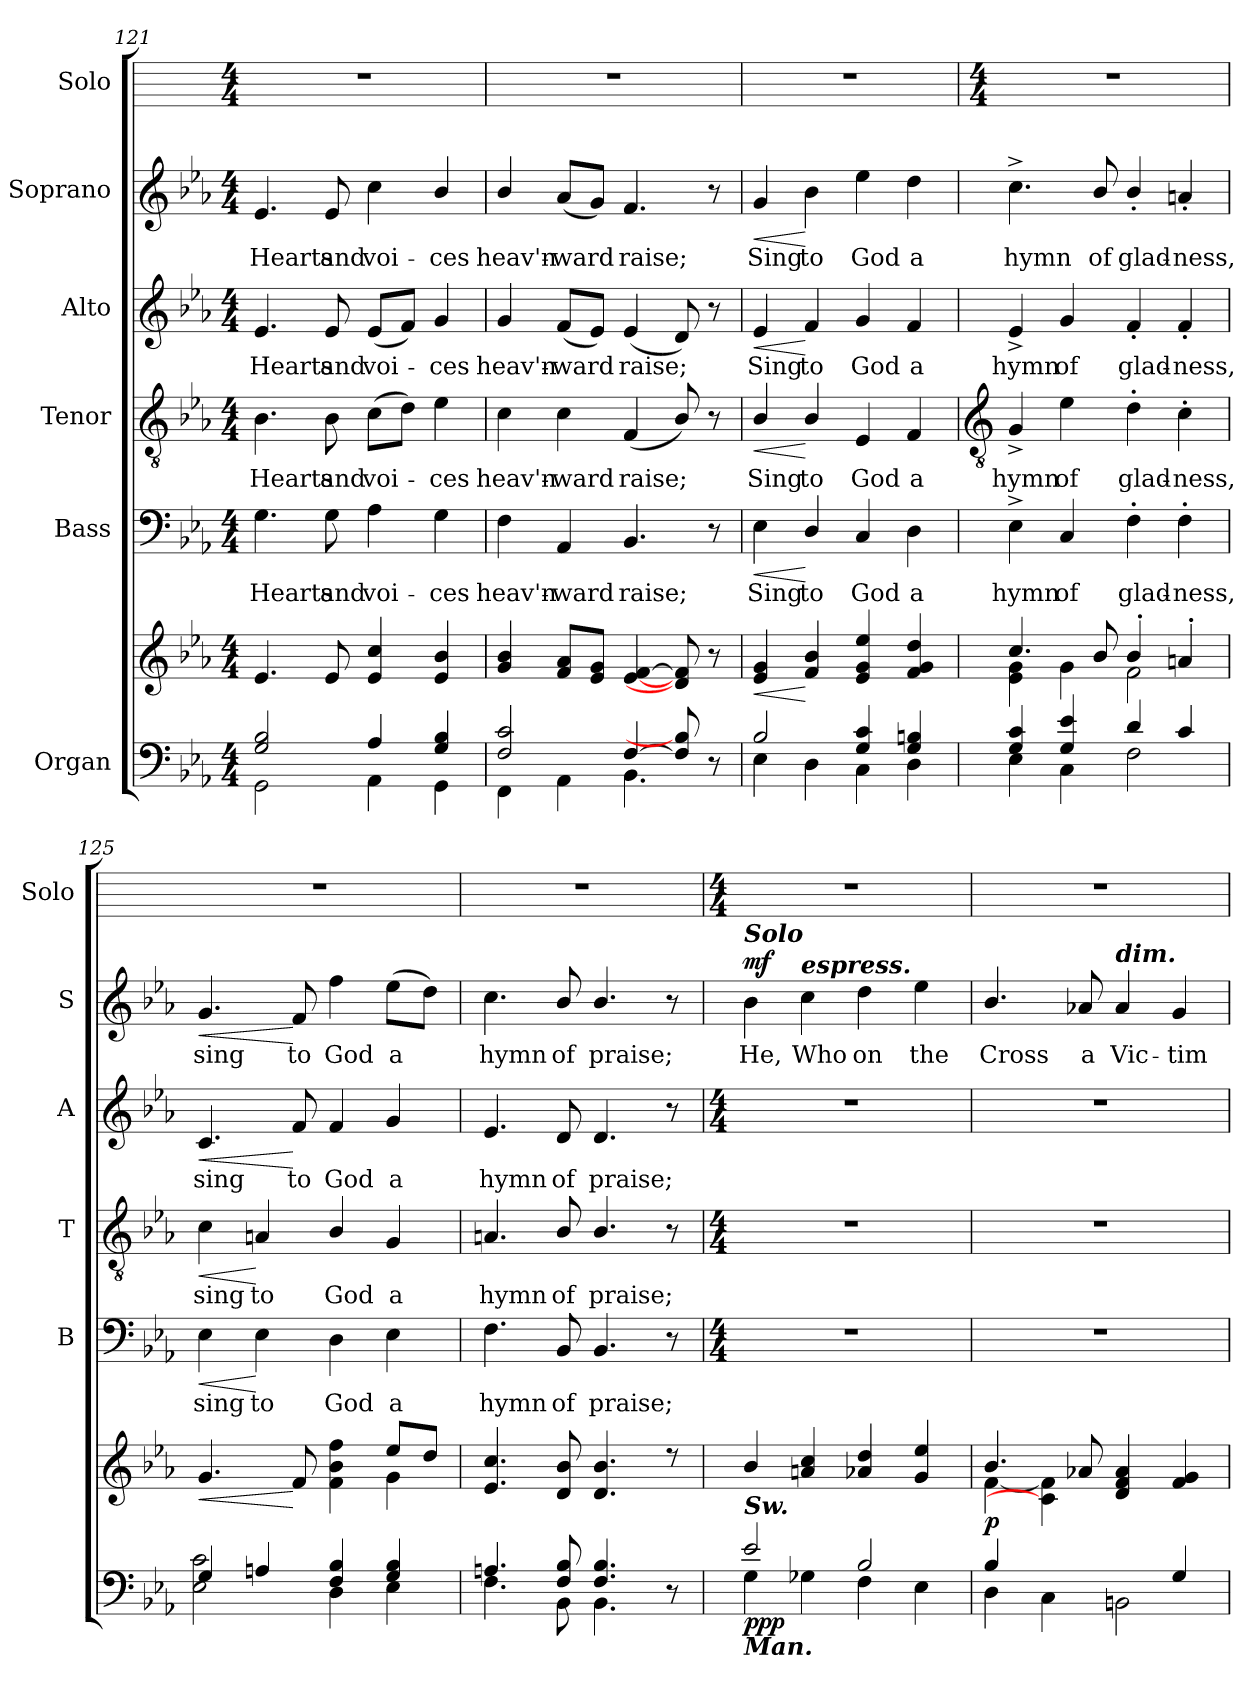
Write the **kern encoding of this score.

**kern	**kern	**dynam	**kern	**text	**dynam	**kern	**text	**dynam	**kern	**text	**dynam	**kern	**text	**dynam	**kern
*part6	*part6	*part6	*part5	*part5	*part5	*part4	*part4	*part4	*part3	*part3	*part3	*part2	*part2	*part2	*part1
*staff7	*staff6	*staff6/7	*staff5	*staff5	*staff5	*staff4	*staff4	*staff4	*staff3	*staff3	*staff3	*staff2	*staff2	*staff2	*staff1
*I"Organ	*	*	*I"Bass	*	*	*I"Tenor	*	*	*I"Alto	*	*	*I"Soprano	*	*	*I"Solo
*	*	*	*I'B	*	*	*I'T	*	*	*I'A	*	*	*I'S	*	*	*I'Solo
*clefF4	*clefG2	*	*clefF4	*	*	*clefGv2	*	*	*clefG2	*	*	*clefG2	*	*	*
*k[b-e-a-]	*k[b-e-a-]	*	*k[b-e-a-]	*	*	*k[b-e-a-]	*	*	*k[b-e-a-]	*	*	*k[b-e-a-]	*	*	*
*E-:	*E-:	*	*E-:	*	*	*E-:	*	*	*E-:	*	*	*E-:	*	*	*
*M4/4	*M4/4	*	*M4/4	*	*	*M4/4	*	*	*M4/4	*	*	*M4/4	*	*	*M4/4
=121	=121	=121	=121	=121	=121	=121	=121	=121	=121	=121	=121	=121	=121	=121	=121
*^	*	*	*	*	*	*	*	*	*	*	*	*	*	*	*
!	!	!	!	!	!LO:LY:b	!	!	!LO:LY:b	!	!	!LO:LY:b	!	!	!LO:LY:b	!	!
2G/ 2B-/	2GG\	4.e-	.	4.G	Hearts	.	4.B-	Hearts	.	4.e-	Hearts	.	4.e-	Hearts	.	1r
!	!	!	!	!	!LO:LY:b	!	!	!LO:LY:b	!	!	!LO:LY:b	!	!	!LO:LY:b	!	!
.	.	8e-	.	8G	and	.	8B-	and	.	8e-	and	.	8e-	and	.	.
!	!	!	!	!	!LO:LY:b	!	!	!LO:LY:b	!	!	!LO:LY:b	!	!	!LO:LY:b	!	!
4A-/	4AA-\	4e- 4cc	.	4A-	voi-	.	(>8cL	voi-	.	(<8e-L	voi-	.	4cc	voi-	.	.
.	.	.	.	.	.	.	8dJ)	.	.	8fJ)	.	.	.	.	.	.
!	!	!	!	!	!LO:LY:b	!	!	!LO:LY:b	!	!	!LO:LY:b	!	!	!LO:LY:b	!	!
4G/ 4B-/	4GG\	4e-/ 4b-/	.	4G\	-ces	.	4e-	ces	.	4g	ces	.	4b-/	-ces	.	.
=122	=122	=122	=122	=122	=122	=122	=122	=122	=122	=122	=122	=122	=122	=122	=122	=122
!	!	!	!	!	!LO:LY:b	!	!	!LO:LY:b	!	!	!LO:LY:b	!	!	!LO:LY:b	!	!
2F/ 2c/	4FF\	4g/ 4b-/	.	4F\	heav'n-	.	4c	heav'n-	.	4g	heav'n-	.	4b-/	heav'n-	.	1r
!	!	!	!	!	!LO:LY:b	!	!	!LO:LY:b	!	!	!LO:LY:b	!	!	!LO:LY:b	!	!
.	4AA-\	8f 8a-L	.	4AA-	-ward	.	4c	-ward	.	(<8fL	-ward	.	(<8a-L	-ward	.	.
.	.	8e- 8gJ	.	.	.	.	.	.	.	8e-J)	.	.	8gJ)	.	.	.
!	!	!	!	!	!LO:LY:b	!	!	!LO:LY:b	!	!	!LO:LY:b	!	!	!LO:LY:b	!	!
[4F/	4.BB-\	[4e- [4f	.	4.BB-	raise;	.	(<4F	raise;	.	(<4e-	raise;	.	4.f	raise;	.	.
8F/] 8B-/]	.	8d] 8f]	.	.	.	.	8B-/)	.	.	8d)	.	.	.	.	.	.
8ryy	8r	8r	.	8r	.	.	8r	.	.	8r	.	.	8r	.	.	.
=123	=123	=123	=123	=123	=123	=123	=123	=123	=123	=123	=123	=123	=123	=123	=123	=123
!	!	!	!LO:HP:b	!	!LO:LY:b	!LO:HP:b	!	!LO:LY:b	!LO:HP:b	!	!LO:LY:b	!LO:HP:b	!	!LO:LY:b	!LO:HP:b	!
2B-/	4E-\	4e- 4g	<	4E-	Sing	<	4B-/	Sing	<	4e-	Sing	<	4g	Sing	<	1r
!	!	!	!	!	!LO:LY:b	!	!	!LO:LY:b	!	!	!LO:LY:b	!	!	!LO:LY:b	!	!
.	4D\	4f 4b-	[	4D/	to	[	4B-/	to	[	4f	to	[	4b-	to	[	.
!	!	!	!	!	!LO:LY:b	!	!	!LO:LY:b	!	!	!LO:LY:b	!	!	!LO:LY:b	!	!
4G/ 4c/	4C\	4e- 4g 4ee-	.	4C	God	.	4E-	God	.	4g	God	.	4ee-	God	.	.
!	!	!	!	!	!LO:LY:b	!	!	!LO:LY:b	!	!	!LO:LY:b	!	!	!LO:LY:b	!	!
4G/ 4Bn/	4D\	4f 4g 4dd	.	4D	a	.	4F	a	.	4f	a	.	4dd	a	.	.
!!LO:LB:g=z
=124	=124	=124	=124	=124	=124	=124	=124	=124	=124	=124	=124	=124	=124	=124	=124	=124
*	*	*	*	*	*	*	*clefGv2	*	*	*	*	*	*	*	*	*
*	*	*	*	*	*	*	*	*	*	*	*	*	*	*	*	*M4/4
*	*	*^	*	*	*	*	*	*	*	*	*	*	*	*	*	*
!	!	!	!	!	!	!LO:LY:b	!	!	!LO:LY:b	!	!	!LO:LY:b	!	!	!LO:LY:b	!	!
4G/ 4c/	4E-\	4.cc/	4e-\ 4g\	.	4E-^	hymn	.	4G^	hymn	.	4e-^	hymn	.	4.cc^	hymn	.	1r
!	!	!	!	!	!	!LO:LY:b	!	!	!LO:LY:b	!	!	!LO:LY:b	!	!	!	!	!
4G/ 4e-/	4C\	.	4g\	.	4C/	of	.	4e-\	of	.	4g/	of	.	.	.	.	.
!	!	!	!	!	!	!	!	!	!	!	!	!	!	!	!LO:LY:b	!	!
.	.	8b-/	.	.	.	.	.	.	.	.	.	.	.	8b-/	of	.	.
!	!	!	!	!	!	!LO:LY:b	!	!	!LO:LY:b	!	!	!LO:LY:b	!	!	!LO:LY:b	!	!
4d/	2F\	4b-'/	2f\	.	4F'\	glad-	.	4d'\	glad-	.	4f'/	glad-	.	4b-'/	glad-	.	.
!	!	!	!	!	!	!LO:LY:b	!	!	!LO:LY:b	!	!	!LO:LY:b	!	!	!LO:LY:b	!	!
4c/	.	4an'	.	.	4F'	-ness,	.	4c'	-ness,	.	4f'	-ness,	.	4an'	-ness,	.	.
=125	=125	=125	=125	=125	=125	=125	=125	=125	=125	=125	=125	=125	=125	=125	=125	=125	=125
!	!	!	!	!LO:HP:b	!	!LO:LY:b	!LO:HP:b	!	!LO:LY:b	!LO:HP:b	!	!LO:LY:b	!LO:HP:b	!	!LO:LY:b	!LO:HP:b	!
4G/	2E-\ 2c\	4.g	2.ryy	<	4E-\	sing	<	4c	sing	<	4.c	sing	<	4.g	sing	<	1r
!	!	!	!	!	!	!LO:LY:b	!	!	!LO:LY:b	!	!	!	!	!	!	!	!
4An/	.	.	.	.	4E-	to	[	4An	to	[	.	.	.	.	.	.	.
!	!	!	!	!	!	!	!	!	!	!	!	!LO:LY:b	!	!	!LO:LY:b	!	!
.	.	8f	.	[	.	.	.	.	.	.	8f	to	[	8f	to	[	.
!	!	!	!	!	!	!LO:LY:b	!	!	!LO:LY:b	!	!	!LO:LY:b	!	!	!LO:LY:b	!	!
4F/ 4B-/	4D\	4f 4b- 4ff	.	.	4D	God	.	4B-/	God	.	4f	God	.	4ff	God	.	.
!	!	!	!	!	!	!LO:LY:b	!	!	!LO:LY:b	!	!	!LO:LY:b	!	!	!LO:LY:b	!	!
4G/ 4B-/	4E-\	8ee-/L	4g\	.	4E-	a	.	4G	a	.	4g	a	.	(>8ee-L	a	.	.
.	.	8dd/J	.	.	.	.	.	.	.	.	.	.	.	8ddJ)	.	.	.
=126	=126	=126	=126	=126	=126	=126	=126	=126	=126	=126	=126	=126	=126	=126	=126	=126	=126
!	!	!	!	!	!	!LO:LY:b	!	!	!LO:LY:b	!	!	!LO:LY:b	!	!	!LO:LY:b	!	!
4.An/	4.F\	4.e- 4.cc	1ryy	.	4.F	hymn	.	4.An	hymn	.	4.e-	hymn	.	4.cc	hymn	.	1r
!	!	!	!	!	!	!LO:LY:b	!	!	!LO:LY:b	!	!	!LO:LY:b	!	!	!LO:LY:b	!	!
8F/ 8B-/	8BB-\	8d/ 8b-/	.	.	8BB-/	of	.	8B-/	of	.	8d/	of	.	8b-/	of	.	.
!	!	!	!	!	!	!LO:LY:b	!	!	!LO:LY:b	!	!	!LO:LY:b	!	!	!LO:LY:b	!	!
4.F/ 4.B-/	4.BB-\	4.d/ 4.b-/	.	.	4.BB-/	praise;	.	4.B-/	praise;	.	4.d/	praise;	.	4.b-/	praise;	.	.
8ryy	8r	8r	.	.	8r	.	.	8r	.	.	8r	.	.	8r	.	.	.
!!LO:LB:g=z
=127	=127	=127	=127	=127	=127	=127	=127	=127	=127	=127	=127	=127	=127	=127	=127	=127	=127
*	*	*	*	*	*M4/4	*	*	*M4/4	*	*	*M4/4	*	*	*	*	*	*M4/4
!	!	!	!	!	!	!	!	!	!	!	!	!	!	!LO:TX:a:Bi:t=Solo	!	!	!
!LO:TX:a:Bi:t=Sw.	!	!	!	!	!	!	!	!	!	!	!	!	!	!	!	!	!
!LO:TX:b:Bi:t=Man.	!	!	!	!	!	!	!	!	!	!	!	!	!	!	!	!	!
!	!	!	!	!LO:DY:b=2	!	!	!	!	!	!	!	!	!	!	!LO:LY:b	!	!
!	!	!	!	!LO:DY:n=1:b=2	!	!	!	!	!	!	!	!	!	!	!	!	!
!	!	!	!	!LO:DY:n=2:b	!	!	!	!	!	!	!	!	!	!	!	!LO:DY:b	!
2e-/	4G\	4b-	1ryy	p p p	1r	.	.	1r	.	.	1r	.	.	4b-	He,	mf	1r
!	!	!	!	!	!	!	!	!	!	!	!	!	!	!LO:TX:a:Bi:t=espress.	!	!	!
!	!	!	!	!	!	!	!	!	!	!	!	!	!	!	!LO:LY:b	!	!
.	4G-X\	4an 4cc	.	.	.	.	.	.	.	.	.	.	.	4cc	Who	.	.
!	!	!	!	!	!	!	!	!	!	!	!	!	!	!	!LO:LY:b	!	!
2B-/	4F\	4a-X 4dd	.	.	.	.	.	.	.	.	.	.	.	4dd	on	.	.
!	!	!	!	!	!	!	!	!	!	!	!	!	!	!	!LO:LY:b	!	!
.	4E-\	4g 4ee-	.	.	.	.	.	.	.	.	.	.	.	4ee-	the	.	.
=128	=128	=128	=128	=128	=128	=128	=128	=128	=128	=128	=128	=128	=128	=128	=128	=128	=128
!	!	!	!	!LO:DY:b	!	!	!	!	!	!	!	!	!	!	!LO:LY:b	!	!
4B-/	4D\	4.b-/	[4f\	p	1r	.	.	1r	.	.	1r	.	.	4.b-/	Cross	.	1r
2ryy	4C\	.	4c\] 4f\]	.	.	.	.	.	.	.	.	.	.	.	.	.	.
!	!	!	!	!	!	!	!	!	!	!	!	!	!	!	!LO:LY:b	!	!
.	.	8a-X	.	.	.	.	.	.	.	.	.	.	.	8a-X	a	.	.
!	!	!	!	!	!	!	!	!	!	!	!	!	!	!LO:TX:a:Bi:t=dim.	!	!	!
!	!	!	!	!	!	!	!	!	!	!	!	!	!	!	!LO:LY:b	!	!
.	2BBn\	4d 4f 4a-	2ryy	.	.	.	.	.	.	.	.	.	.	4a-	Vic-	.	.
!	!	!	!	!	!	!	!	!	!	!	!	!	!	!	!LO:LY:b	!	!
4G/	.	4f 4g	.	.	.	.	.	.	.	.	.	.	.	4g	-tim	.	.
*v	*v	*	*	*	*	*	*	*	*	*	*	*	*	*	*	*	*
*	*v	*v	*	*	*	*	*	*	*	*	*	*	*	*	*	*
=	=	=	=	=	=	=	=	=	=	=	=	=	=	=	=
*-	*-	*-	*-	*-	*-	*-	*-	*-	*-	*-	*-	*-	*-	*-	*-
